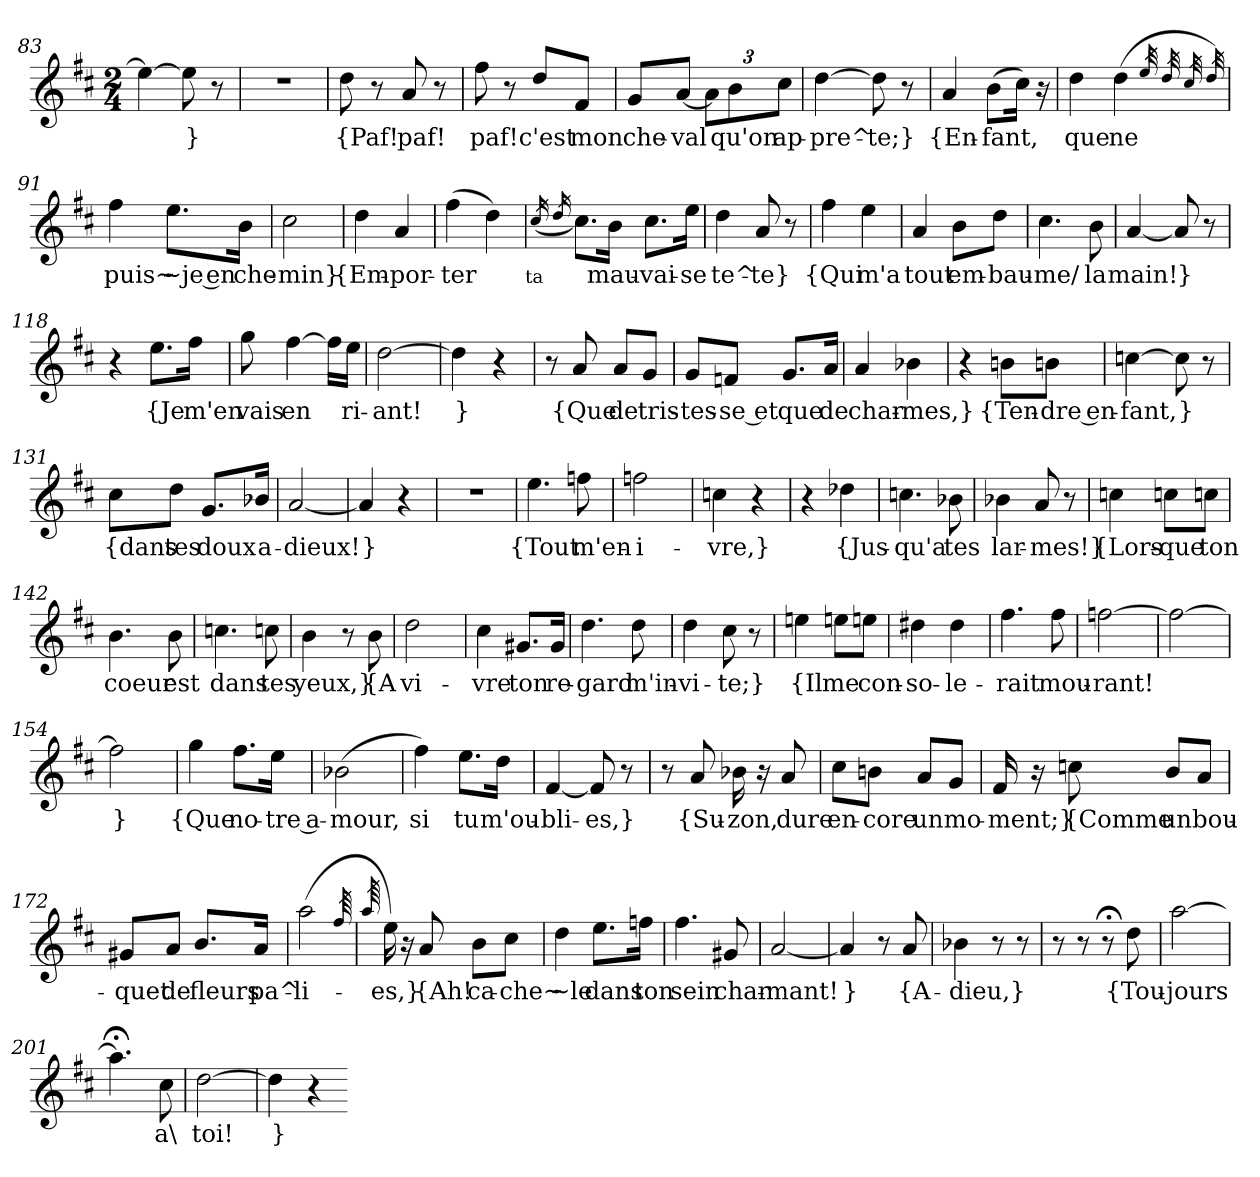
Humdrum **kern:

**kern	**text
*part1	*part1
*staff1	*staff1
*clefG2	*
*k[f#c#]	*
*M2/4	*
=83	=83
4ee_	.
8ee]	}
8r	.
=84	=84
2r	.
=85	=85
8dd	{Paf!
8r	.
8a	paf!
8r	.
=86	=86
8ff#	paf!
8r	.
8dd/L	c'est
8f#/J	mon
=87	=87
8g/L	che-
[8a/J	-val
12a\L]	.
12b\	qu'on
12cc#\J	ap-
=88	=88
[4dd	-pre^-
8dd]	-te;}
8r	.
=89	=89
4a	{En-
(8b\L	-fant,
16cc#\Jk)	.
16r	.
=90	=90
4dd	que
(4dd	ne
32qee	.
32qdd	.
32qcc#	.
32qdd)	.
=91	=91
4ff#	puis~
8.ee\L	~je en
16b\Jk	che-
=92	=92
2cc#	-min}
=93	=93
4dd	{Em-
4a	-por-
=94	=94
(4ff#	-ter
4dd)	.
=95	=95
(16qcc#	ta
16qdd	.
8.cc#\L)	.
16b\Jk	mau-
8.cc#\L	-vai-
16ee\Jk	-se
=96	=96
4dd	te^-
8a	-te}
8r	.
=97	=97
4ff#	{Qui
4ee	m'a
=98	=98
4a	tout
8b\L	em-
8dd\J	-bau-
=99	=99
4.cc#	-me/
8b	la
=100	=100
[4a	main!
8a]	}
8r	.
=118	=118
4r	.
8.ee\L	{Je
16ff#\Jk	m'en
=119	=119
8gg	vais
[4ff#	en
16ff#\LL]	.
16ee\JJ	ri-
=120	=120
[2dd	-ant!
=121	=121
4dd]	}
4r	.
=126	=126
8r	.
8a	{Que
8a/L	de
8g/J	tris-
=127	=127
8g/L	-tes-
8fn/J	-se et
8.g/L	que
16a/Jk	de
=128	=128
4a	char-
4b-X	-mes,}
=129	=129
4r	.
8bn\L	{Ten-
8bn\J	-dre en-
=130	=130
[4ccn	-fant,
8ccn]	}
8r	.
=131	=131
8cc#\L	{dans
8dd\J	tes
8.g/L	doux
16b-X/Jk	a-
=132	=132
[2a	-dieux!
=133	=133
4a]	}
4r	.
=134	=134
2r	.
=135	=135
4.ee	{Tout
8ffn	m'en-
=136	=136
2ffn	-i-
=137	=137
4ccn	-vre,}
4r	.
=138	=138
4r	.
4dd-X	{Jus-
=139	=139
4.ccn	-qu'a
8b-X	tes
=140	=140
4b-X	lar-
8a	-mes!}
8r	.
=141	=141
4ccn	{Lors-
8ccn\L	-que
8ccn\J	ton
=142	=142
4.b	coeur
8b	est
=143	=143
4.ccn	dans
8ccn	tes
=144	=144
4b	yeux,}
8r	.
8b	{A
=145	=145
2dd	vi-
=146	=146
4cc#	-vre
8.g#X/L	ton
16g#/Jk	re-
=147	=147
4.dd	-gard
8dd	m'in-
=148	=148
4dd	-vi-
8cc#	-te;}
8r	.
=149	=149
4een	{Il
8een\L	me
8een\J	con-
=150	=150
4dd#X	-so-
4dd#	-le-
=151	=151
4.ff#	-rait
8ff#	mou-
=152	=152
[2ffn	-rant!
=153	=153
2ffn_	.
=154	=154
2ffn]	}
=165	=165
4gg	{Que
8.ff#\L	no-
16ee\Jk	-tre a-
=166	=166
(2b-X	-mour,
=167	=167
4ff#)	si
8.ee\L	tu
16dd\Jk	m'ou-
=168	=168
[4f#	-bli-
8f#]	-es,}
8r	.
=169	=169
8r	.
8a	{Su-
16b-X	-zon,
16r	.
8a	dure
=170	=170
8cc#\L	en-
8bn\J	-core
8a/L	un
8g/J	mo-
=171	=171
16f#	-ment;}
16r	.
8ccn	{Comme
8b/L	un
8a/J	bou-
=172	=172
8g#X/L	-quet
8a/J	de
8.b/L	fleurs
16a/Jk	pa^-
=173	=173
(2aa	-li-
64qff#	.
=174	=174
64qaa	.
16ee)	-es,}
16r	.
8a	{Ah!
8b\L	ca-
8cc#\J	-che~
=175	=175
4dd	~le
8.ee\L	dans
16ffn\Jk	ton
=176	=176
4.ff#	sein
8g#X	char-
=177	=177
[2a	-mant!
=178	=178
4a]	}
8r	.
8a	{A-
=179	=179
4b-X	-dieu,}
8r	.
8r	.
=199	=199
8r	.
8r	.
8r;<	.
8dd	{Tou-
=200	=200
[2aa	-jours
=201	=201
4.aa;<]	.
8cc#	a\
=202	=202
[2dd	toi!
=203	=203
4dd]	}
4r	.
=-	=-
*-	*-
